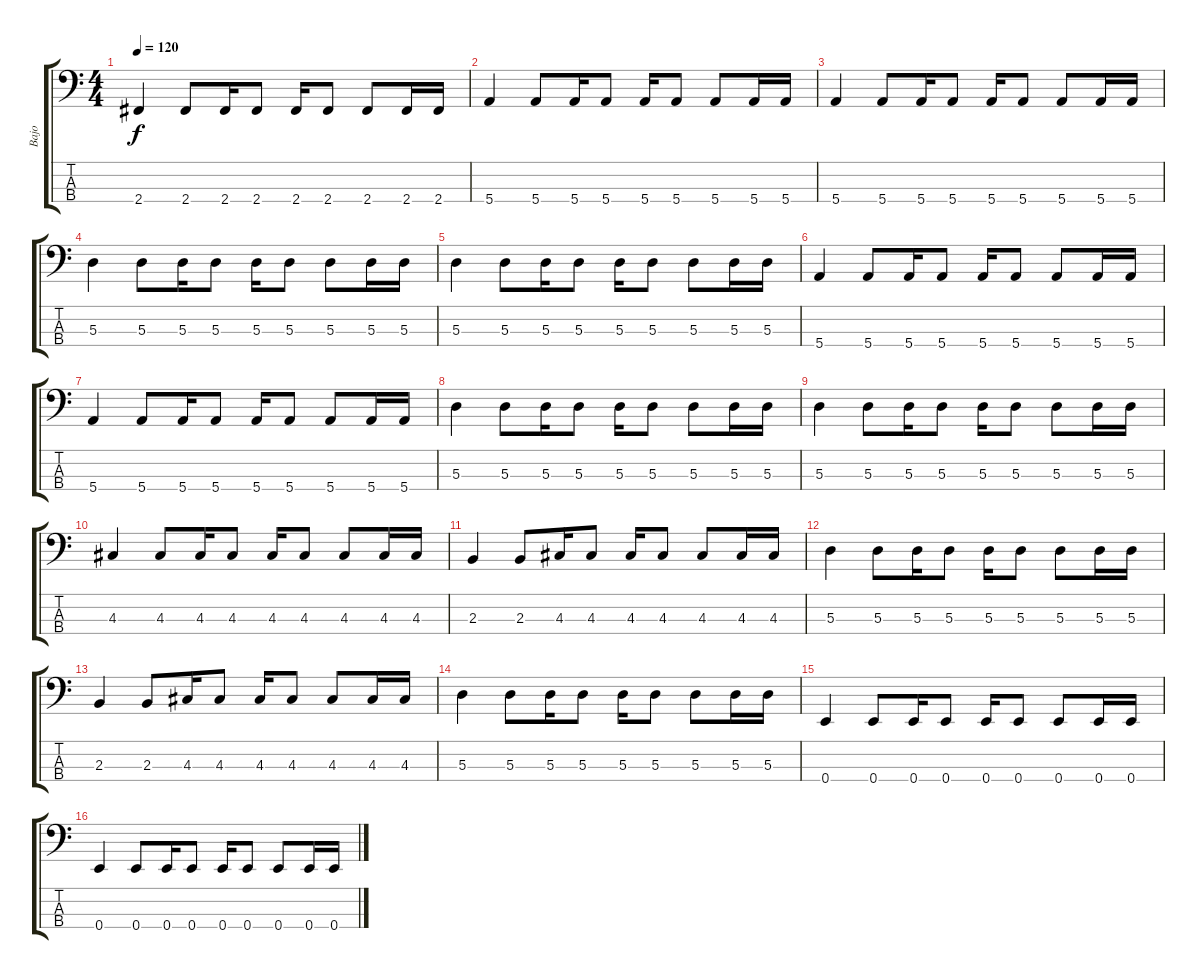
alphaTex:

\track ("Bajo" "Bajo") {instrument electricbassfinger}
\staff {score tabs}
\tuning (G2 D2 A1 E1) {hide}
\ts (4 4)
\tempo 120
\clef f4
\ks c
2.4.4{dy f} 2.4.8 2.4.16 2.4.8 2.4.16 2.4.8 2.4.8 2.4.16 2.4.16 |
5.4.4 5.4.8 5.4.16 5.4.8 5.4.16 5.4.8 5.4.8 5.4.16 5.4.16 |
5.4.4 5.4.8 5.4.16 5.4.8 5.4.16 5.4.8 5.4.8 5.4.16 5.4.16 |
5.3.4 5.3.8 5.3.16 5.3.8 5.3.16 5.3.8 5.3.8 5.3.16 5.3.16 |
5.3.4 5.3.8 5.3.16 5.3.8 5.3.16 5.3.8 5.3.8 5.3.16 5.3.16 |
5.4.4 5.4.8 5.4.16 5.4.8 5.4.16 5.4.8 5.4.8 5.4.16 5.4.16 |
5.4.4 5.4.8 5.4.16 5.4.8 5.4.16 5.4.8 5.4.8 5.4.16 5.4.16 |
5.3.4 5.3.8 5.3.16 5.3.8 5.3.16 5.3.8 5.3.8 5.3.16 5.3.16 |
5.3.4 5.3.8 5.3.16 5.3.8 5.3.16 5.3.8 5.3.8 5.3.16 5.3.16 |
4.3.4 4.3.8 4.3.16 4.3.8 4.3.16 4.3.8 4.3.8 4.3.16 4.3.16 |
2.3.4 2.3.8 4.3.16 4.3.8 4.3.16 4.3.8 4.3.8 4.3.16 4.3.16 |
5.3.4 5.3.8 5.3.16 5.3.8 5.3.16 5.3.8 5.3.8 5.3.16 5.3.16 |
2.3.4 2.3.8 4.3.16 4.3.8 4.3.16 4.3.8 4.3.8 4.3.16 4.3.16 |
5.3.4 5.3.8 5.3.16 5.3.8 5.3.16 5.3.8 5.3.8 5.3.16 5.3.16 |
0.4.4 0.4.8 0.4.16 0.4.8 0.4.16 0.4.8 0.4.8 0.4.16 0.4.16 |
0.4.4 0.4.8 0.4.16 0.4.8 0.4.16 0.4.8 0.4.8 0.4.16 0.4.16
